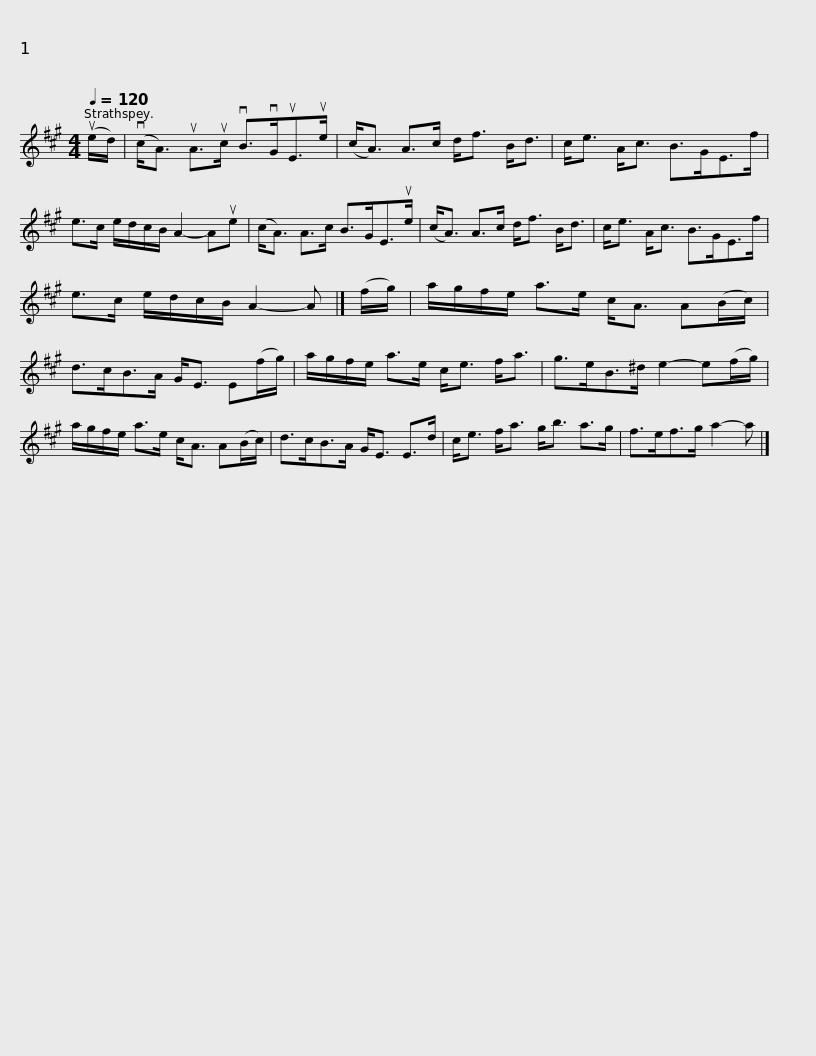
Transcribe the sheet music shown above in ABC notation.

X:1
L:1/8
Q:1/4=120
M:4/4
I:linebreak $
K:A
V:1 treble
V:1
 (ue/d/) | (vc<A) uA>uc vB>vGuE>ue | (c<A) A>c d<f B<d | c<e A<c B>GE>f | e>c e/d/c/B/ A2- Aue |$ %5
 (c<A) A>c B>GE>ue | (c<A) A>c d<f B<d | c<e A<c B>GE>f | e>c e/d/c/B/ A2- A |] (f/g/) |$ %10
 a/g/f/e/ a>e c<A A(B/c/) | d>cB>A G<E E(f/g/) | a/g/f/e/ a>e c<e f<a | g>eB>^d e2- e(f/g/) |$ a/g/f/e/ a>e c<A A(B/c/) | %15
 d>cB>A G<E E>d | c<e f<a g<b a>g | f>ef>g a2- a |] %18
